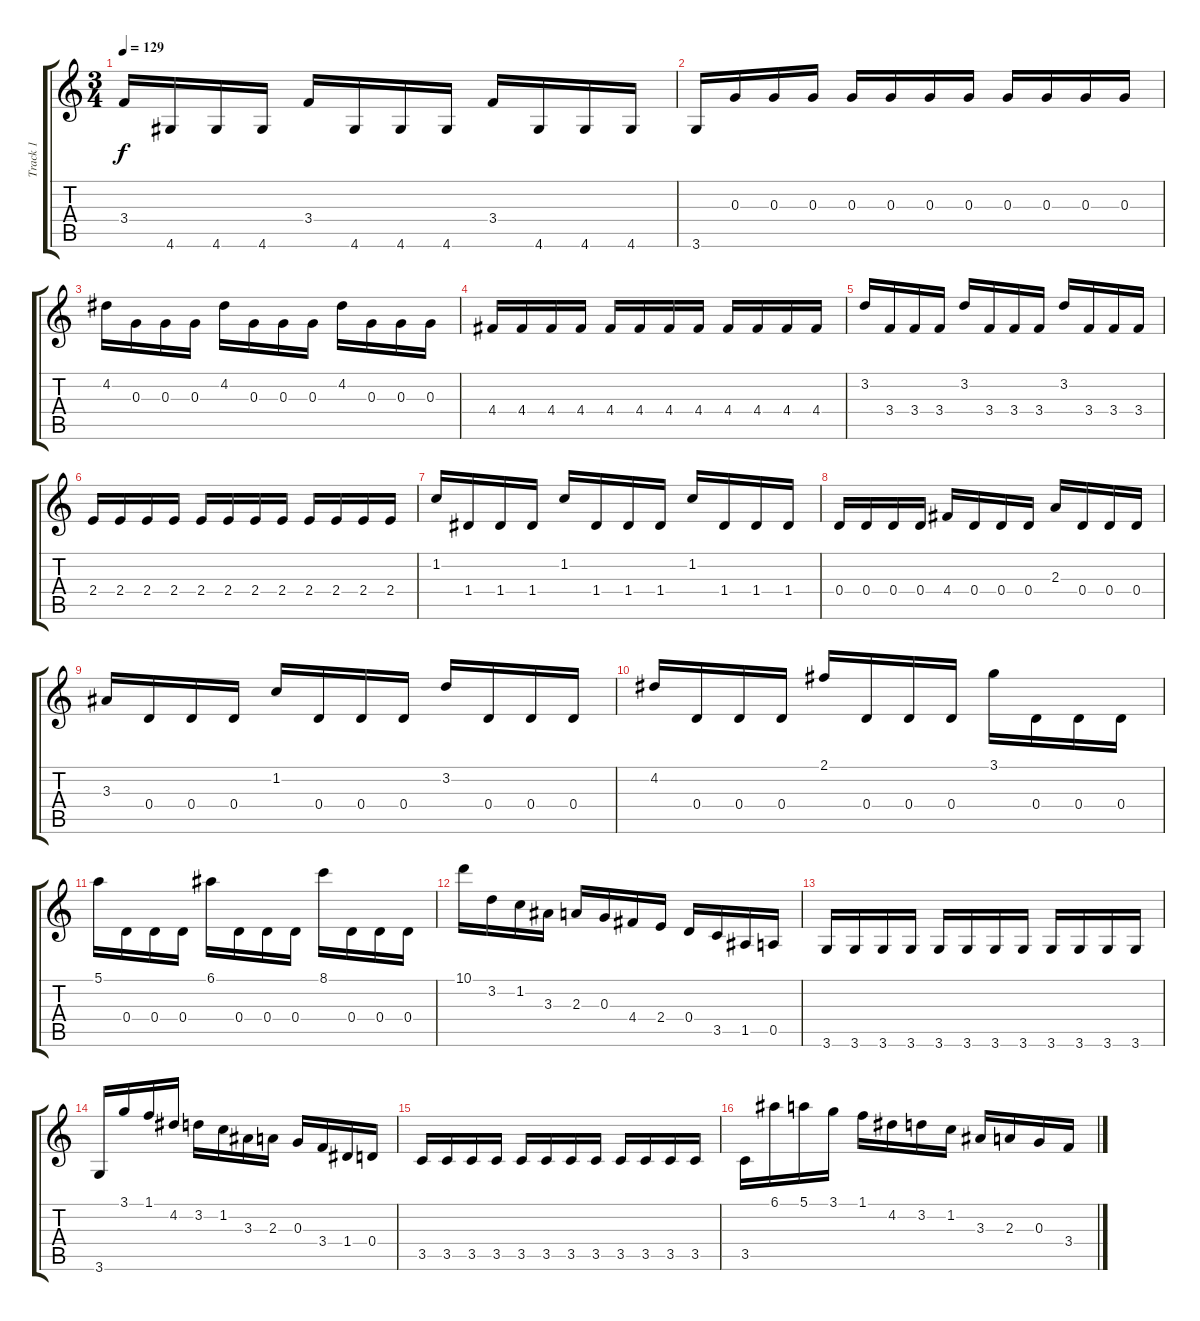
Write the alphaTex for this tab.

\track ("Track 1" "Track 1") {instrument acousticguitarnylon}
\staff {score tabs}
\tuning (E4 B3 G3 D3 A2 E2) {hide}
\ts (3 4)
\tempo 129
\clef g2
\ks c
3.4.16{dy f} 4.6.16 4.6.16 4.6.16 3.4.16 4.6.16 4.6.16 4.6.16 3.4.16 4.6.16 4.6.16 4.6.16 |
3.6.16 0.3.16 0.3.16 0.3.16 0.3.16 0.3.16 0.3.16 0.3.16 0.3.16 0.3.16 0.3.16 0.3.16 |
4.2.16 0.3.16 0.3.16 0.3.16 4.2.16 0.3.16 0.3.16 0.3.16 4.2.16 0.3.16 0.3.16 0.3.16 |
4.4.16 4.4.16 4.4.16 4.4.16 4.4.16 4.4.16 4.4.16 4.4.16 4.4.16 4.4.16 4.4.16 4.4.16 |
3.2.16 3.4.16 3.4.16 3.4.16 3.2.16 3.4.16 3.4.16 3.4.16 3.2.16 3.4.16 3.4.16 3.4.16 |
2.4.16 2.4.16 2.4.16 2.4.16 2.4.16 2.4.16 2.4.16 2.4.16 2.4.16 2.4.16 2.4.16 2.4.16 |
1.2.16 1.4.16 1.4.16 1.4.16 1.2.16 1.4.16 1.4.16 1.4.16 1.2.16 1.4.16 1.4.16 1.4.16 |
0.4.16 0.4.16 0.4.16 0.4.16 4.4.16 0.4.16 0.4.16 0.4.16 2.3.16 0.4.16 0.4.16 0.4.16 |
3.3.16 0.4.16 0.4.16 0.4.16 1.2.16 0.4.16 0.4.16 0.4.16 3.2.16 0.4.16 0.4.16 0.4.16 |
4.2.16 0.4.16 0.4.16 0.4.16 2.1.16 0.4.16 0.4.16 0.4.16 3.1.16 0.4.16 0.4.16 0.4.16 |
5.1.16 0.4.16 0.4.16 0.4.16 6.1.16 0.4.16 0.4.16 0.4.16 8.1.16 0.4.16 0.4.16 0.4.16 |
10.1.16 3.2.16 1.2.16 3.3.16 2.3.16 0.3.16 4.4.16 2.4.16 0.4.16 3.5.16 1.5.16 0.5.16 |
3.6.16 3.6.16 3.6.16 3.6.16 3.6.16 3.6.16 3.6.16 3.6.16 3.6.16 3.6.16 3.6.16 3.6.16 |
3.6.16 3.1.16 1.1.16 4.2.16 3.2.16 1.2.16 3.3.16 2.3.16 0.3.16 3.4.16 1.4.16 0.4.16 |
3.5.16 3.5.16 3.5.16 3.5.16 3.5.16 3.5.16 3.5.16 3.5.16 3.5.16 3.5.16 3.5.16 3.5.16 |
3.5.16 6.1.16 5.1.16 3.1.16 1.1.16 4.2.16 3.2.16 1.2.16 3.3.16 2.3.16 0.3.16 3.4.16
